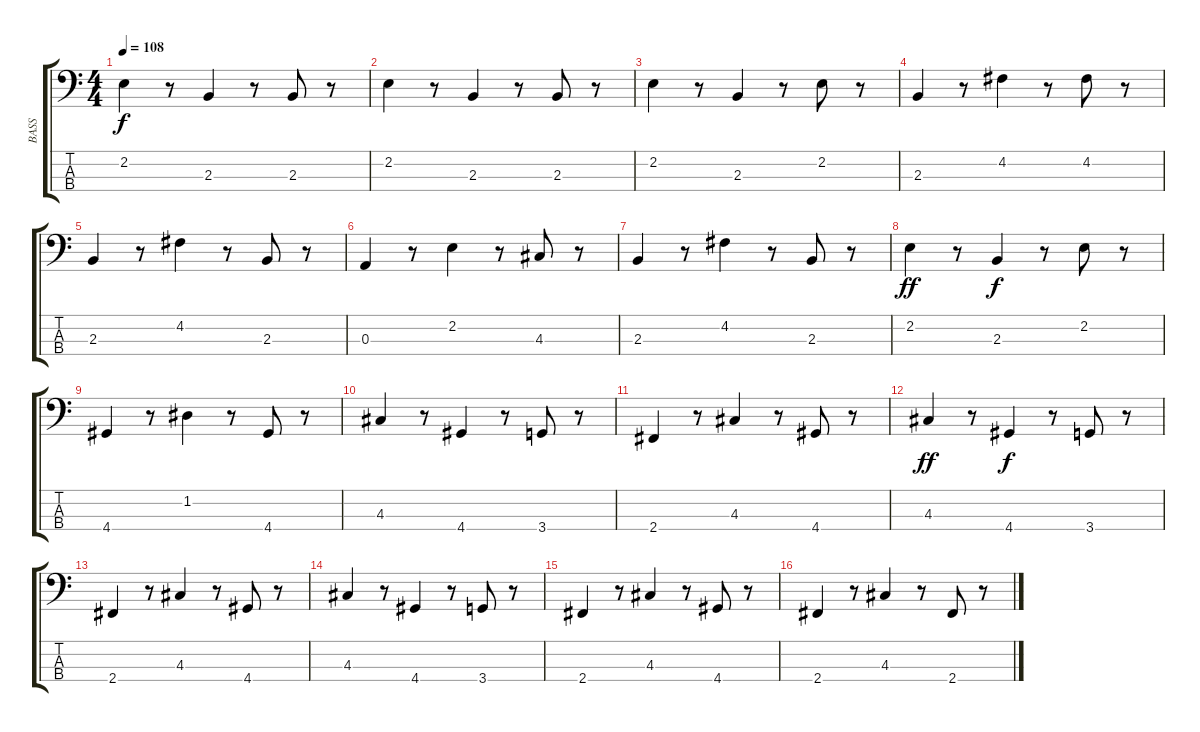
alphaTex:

\track ("BASS                " "BASS      ") {instrument electricbassfinger}
\staff {score tabs}
\tuning (G2 D2 A1 E1) {hide}
\ts (4 4)
\tempo 108
\clef f4
\ks c
2.2.4{dy f} r.8 2.3.4 r.8 2.3.8 r.8 |
2.2.4 r.8 2.3.4 r.8 2.3.8 r.8 |
2.2.4 r.8 2.3.4 r.8 2.2.8 r.8 |
2.3.4 r.8 4.2.4 r.8 4.2.8 r.8 |
2.3.4 r.8 4.2.4 r.8 2.3.8 r.8 |
0.3.4 r.8 2.2.4 r.8 4.3.8 r.8 |
2.3.4 r.8 4.2.4 r.8 2.3.8 r.8 |
2.2.4{dy ff} r.8 2.3.4{dy f} r.8 2.2.8 r.8 |
4.4.4 r.8 1.2.4 r.8 4.4.8 r.8 |
4.3.4 r.8 4.4.4 r.8 3.4.8 r.8 |
2.4.4 r.8 4.3.4 r.8 4.4.8 r.8 |
4.3.4{dy ff} r.8 4.4.4{dy f} r.8 3.4.8 r.8 |
2.4.4 r.8 4.3.4 r.8 4.4.8 r.8 |
4.3.4 r.8 4.4.4 r.8 3.4.8 r.8 |
2.4.4 r.8 4.3.4 r.8 4.4.8 r.8 |
2.4.4 r.8 4.3.4 r.8 2.4.8 r.8
